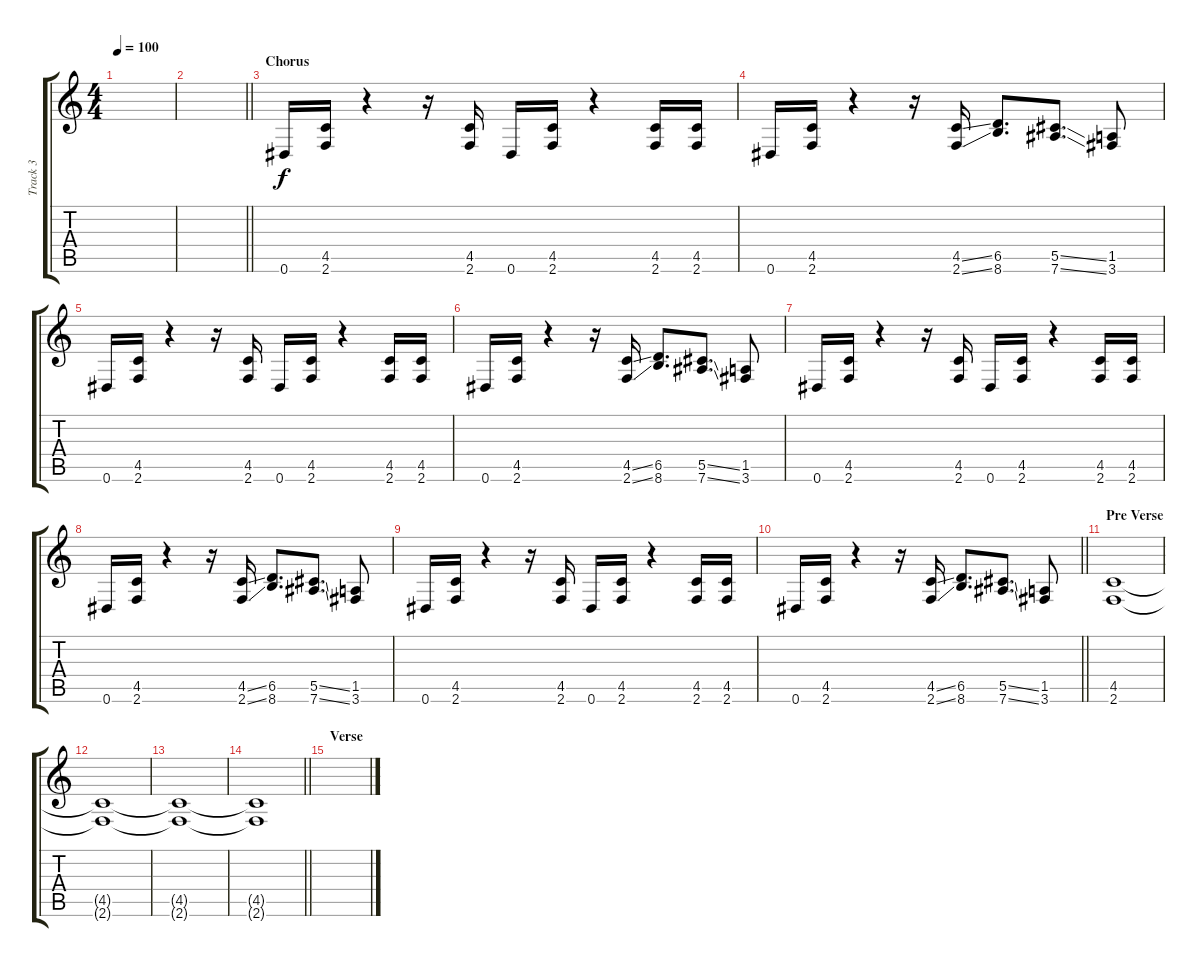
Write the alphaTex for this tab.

\track ("Track 3" "Track 3") {instrument distortionguitar}
\staff {score tabs}
\tuning (Eb4 Bb3 Gb3 Db3 Ab2 Eb2) {hide}
\ts (4 4)
\tempo 100
\clef g2
\ks c
|
\barLineRight lightlight
|
\section ("" "Chorus")
0.6.16 (4.5 2.6).16 r.4 r.16 (4.5 2.6).16 0.6.16 (4.5 2.6).16 r.4 (4.5 2.6).16 (4.5 2.6).16 |
0.6.16 (4.5 2.6).16 r.4 r.16 (4.5{ss} 2.6{ss}).16 (6.5 8.6).8{d} (5.5{ss} 7.6{ss}).8{d} (1.5 3.6).8 |
0.6.16 (4.5 2.6).16 r.4 r.16 (4.5 2.6).16 0.6.16 (4.5 2.6).16 r.4 (4.5 2.6).16 (4.5 2.6).16 |
0.6.16 (4.5 2.6).16 r.4 r.16 (4.5{ss} 2.6{ss}).16 (6.5 8.6).8{d} (5.5{ss} 7.6{ss}).8{d} (1.5 3.6).8 |
0.6.16 (4.5 2.6).16 r.4 r.16 (4.5 2.6).16 0.6.16 (4.5 2.6).16 r.4 (4.5 2.6).16 (4.5 2.6).16 |
0.6.16 (4.5 2.6).16 r.4 r.16 (4.5{ss} 2.6{ss}).16 (6.5 8.6).8{d} (5.5{ss} 7.6{ss}).8{d} (1.5 3.6).8 |
0.6.16 (4.5 2.6).16 r.4 r.16 (4.5 2.6).16 0.6.16 (4.5 2.6).16 r.4 (4.5 2.6).16 (4.5 2.6).16 |
\barLineRight lightlight
0.6.16 (4.5 2.6).16 r.4 r.16 (4.5{ss} 2.6{ss}).16 (6.5 8.6).8{d} (5.5{ss} 7.6{ss}).8{d} (1.5 3.6).8 |
\section ("" "Pre Verse")
(4.5 2.6).1{volume 0} |
(4.5{t} 2.6{t}).1 |
(4.5{t} 2.6{t}).1 |
\barLineRight lightlight
(4.5{t} 2.6{t}).1 |
\section ("" "Verse")
